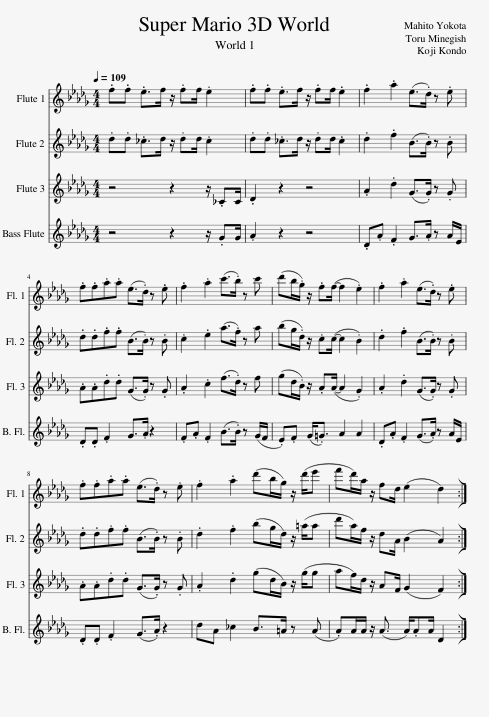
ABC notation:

X:1
%%score 1 2 3 4
L:1/8
Q:1/4=109
M:4/4
I:linebreak $
K:Db
V:1 treble
V:2 treble
V:3 treble
V:4 treble transpose=-12
V:1
 .f.f .e>f z/ .ff/ .e2 | .f.f .e>f z/ .ff/ .e2 | .f2 .a2 (e>.d) z .e |$ .f.f.a.a (e>.d) z .e | .f2 .a2 (c'>.b) z c' | %5
 (d'b/.g/) z/ .f(f/- f2 .e2) | .f2 .a2 (e>.d) z .e |$ .f.f.a.a (e>.d) z .e | .f2 .a2 (d'b/g/) z/ (d'/e' | f'd'/)a/ z/ fd/ (e2 d2) :| %10
V:2
 .d.d ._c>d z/ .dd/ .c2 | .d.d ._c>d z/ .dd/ .c2 | .d2 .f2 (B>.B) z .B |$ .d.d.f.f (B>.B) z .B | .c2 .e2 (a>.f) z a | %5
 (bg/.d/) z/ .c(c/- c2 .B2) | .d2 .f2 (B>.B) z .B |$ .d.d.f.f (B>.B) z .B | .d2 .f2 (bg/d/) z/ (=a/a | d'a/)f/ z/ dA/ (B2 A2) :| %10
V:3
 z4 z2 z/ ._CC/ | .D2 z2 z4 | .A2 .d2 (G>.G) z .G |$ .A.A.d.d (G>.G) z .G | .A2 .c2 (f>.d) z f | %5
 (gd/.B/) z/ .A(A/- A2 .G2) | .A2 .d2 (G>.G) z .G |$ .A.A.d.d (G>.G) z .G | .A2 .d2 (gd/B/) z/ (g/g | af/)d/ z/ AF/ (G2 F2) :| %10
V:4
 z4 z2 z/ .GG/ | .A2 z2 z4 | .D.A .F2 G>.A z A/E/ |$ .D.D .F2 G>.A z2 | .F.A .F2 (B>.B) z (G/F/ | %5
 .E).F (G<.=G) A2 A2 | .D.A .F2 (G>.A) z A/E/ |$ .D.D .F2 (G>.A) z2 | dA _c2 B>=A z (A | .A)A/A/ z/ (A3/2 A/).AA/ D2 :| %10
